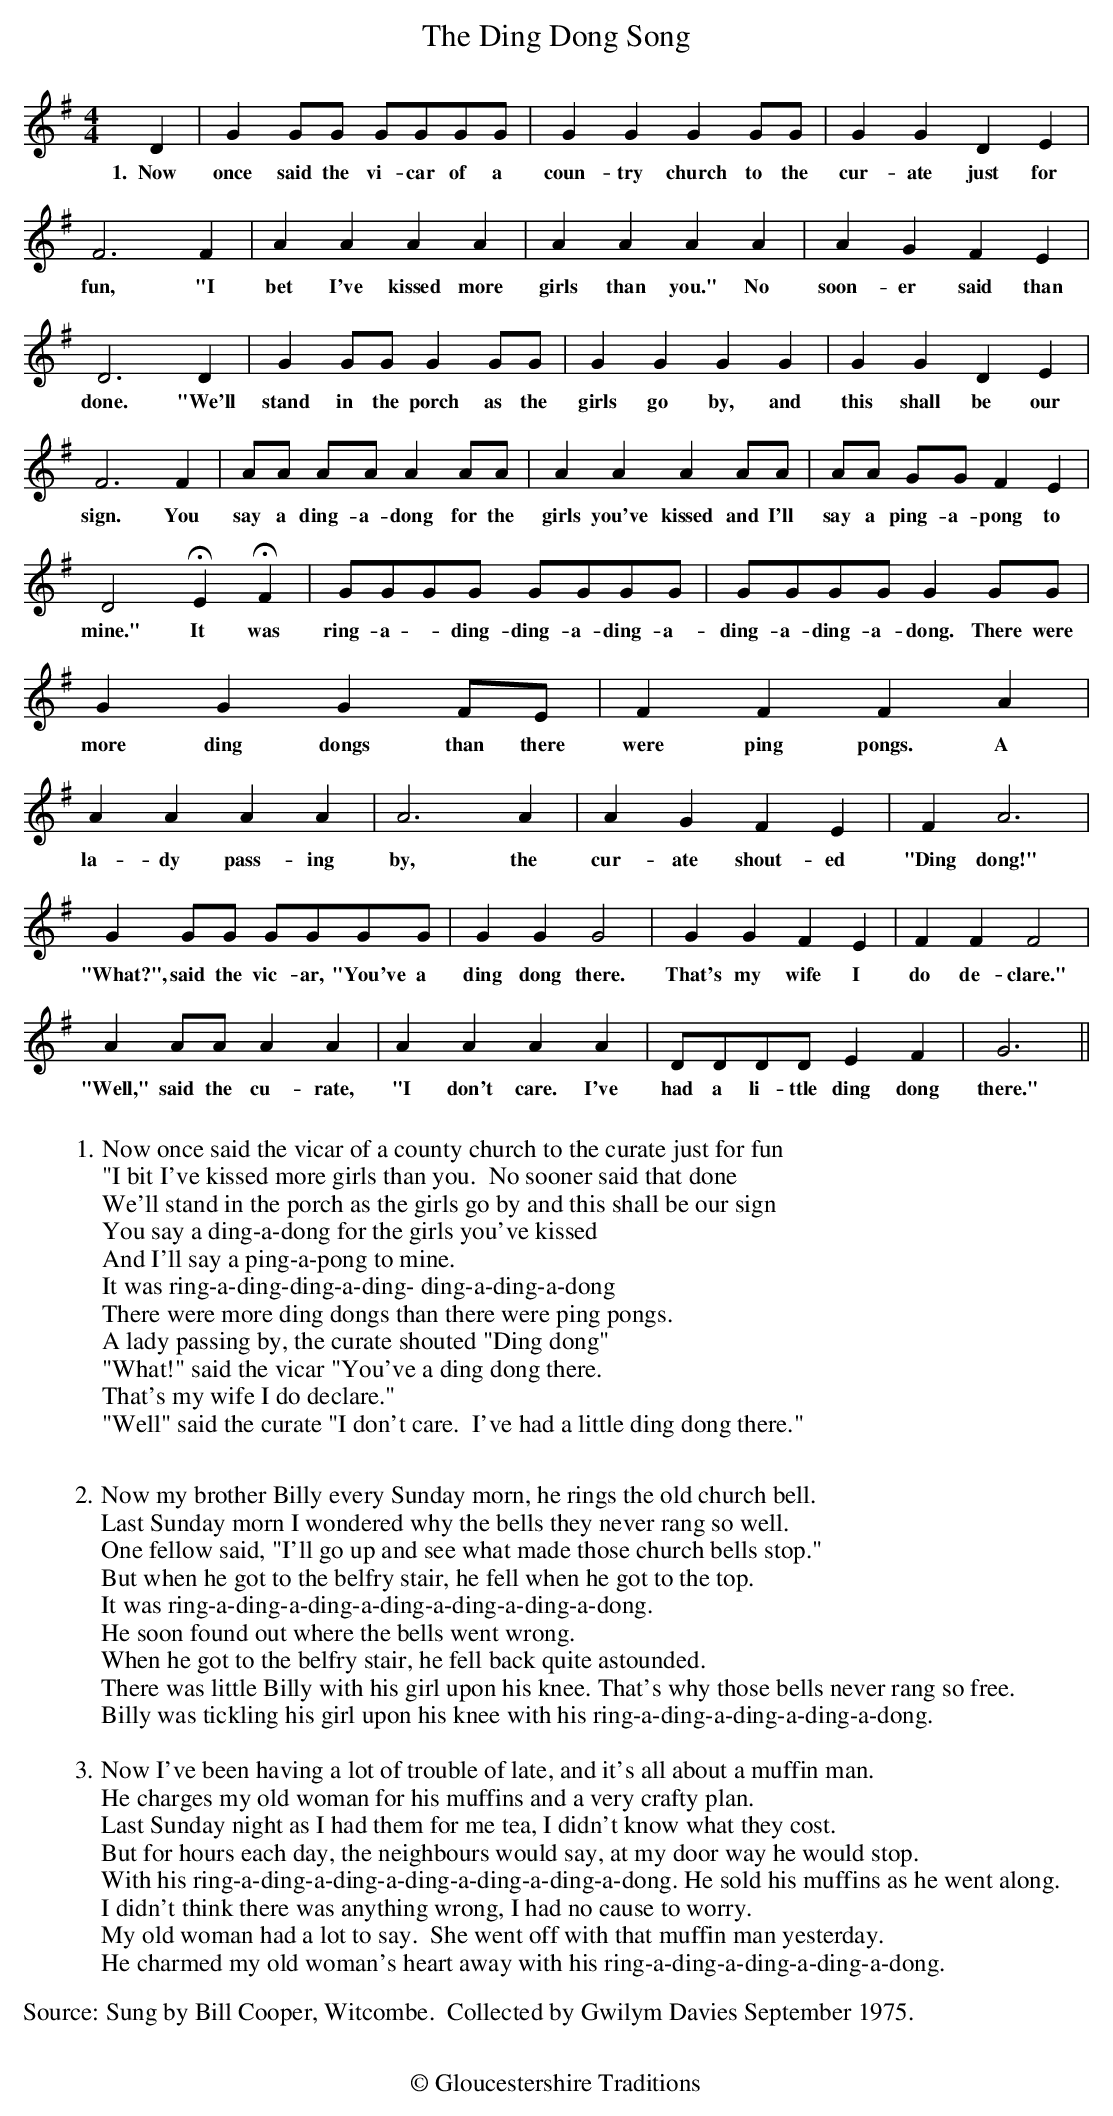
X:1
T:The Ding Dong Song
M:4/4
L:1/4
K:Gmaj
D|GG/2G/2 G/2G/2G/2G/2|GGGG/2G/2|GGDE|
w:1.~~Now once said the vi-car of a coun-try church to the cur-ate just for
F3F|AAAA|AAAA|AGFE|
w:fun, "I bet I've kissed more girls than you."  No soon-er said than
D3D|GG/2G/2 G G/2G/2|GGGG|GGDE|
w:done.  "We'll stand in the porch as the girls go by, and this shall be our
F3F|A/2A/2 A/2A/2AA/2A/2|AAAA/2A/2|A/2A/2 G/2G/2FE|
w:sign.  You say a ding-a-dong for the girls you've kissed and I'll say a ping-a-pong to
D2HEHF|G/2G/2G/2G/2 G/2G/2G/2G/2|G/2G/2G/2G/2G G/2G/2|
w:mine."  It was ring-a -ding-ding-a-ding-a-ding-a-ding-a-dong.  There were
GGGF/2E/2|FFFA|AAAA|A3A|AGFE|FA3|
w:more ding dongs than there were ping pongs. A la-dy pass-ing by, the cur-ate shout-ed "Ding dong!"
G G/2G/2 G/2G/2G/2G/2|GGG2|GGFE|FFF2|
w:"What?", said the vic-ar, "You've a ding dong there.  That's my wife I do de-clare."
AA/2A/2AA|AAAA|D/2D/2D/2D/2EF|G3||
w:"Well," said the cu-rate, "I don't care.  I've had a li-ttle ding dong there."
W:
W:1. Now once said the vicar of a county church to the curate just for fun
W:"I bit I've kissed more girls than you.  No sooner said that done
W:We'll stand in the porch as the girls go by and this shall be our sign
W:You say a ding-a-dong for the girls you've kissed
W:And I'll say a ping-a-pong to mine.
W:It was ring-a-ding-ding-a-ding- ding-a-ding-a-dong
W:There were more ding dongs than there were ping pongs.
W:A lady passing by, the curate shouted "Ding dong"
W:"What!" said the vicar "You've a ding dong there.
W:That's my wife I do declare."
W:"Well" said the curate "I don't care.  I've had a little ding dong there."
W:
W:2.  Now my brother Billy every Sunday morn, he rings the old church bell.
W:Last Sunday morn I wondered why the bells they never rang so well.
W:One fellow said, "I'll go up and see what made those church bells stop."
W:But when he got to the belfry stair, he fell when he got to the top.
W:It was ring-a-ding-a-ding-a-ding-a-ding-a-ding-a-dong.
W:He soon found out where the bells went wrong.
W:When he got to the belfry stair, he fell back quite astounded.
W:There was little Billy with his girl upon his knee. That's why those bells never rang so free.
W:Billy was tickling his girl upon his knee with his ring-a-ding-a-ding-a-ding-a-dong.
W:
W:3.  Now I've been having a lot of trouble of late, and it's all about a muffin man.
W:He charges my old woman for his muffins and a very crafty plan.
W:Last Sunday night as I had them for me tea, I didn't know what they cost.
W:But for hours each day, the neighbours would say, at my door way he would stop.
W:With his ring-a-ding-a-ding-a-ding-a-ding-a-ding-a-dong. He sold his muffins as he went along.
W:I didn't think there was anything wrong, I had no cause to worry.
W:My old woman had a lot to say.  She went off with that muffin man yesterday.
W:He charmed my old woman's heart away with his ring-a-ding-a-ding-a-ding-a-dong.
W:
